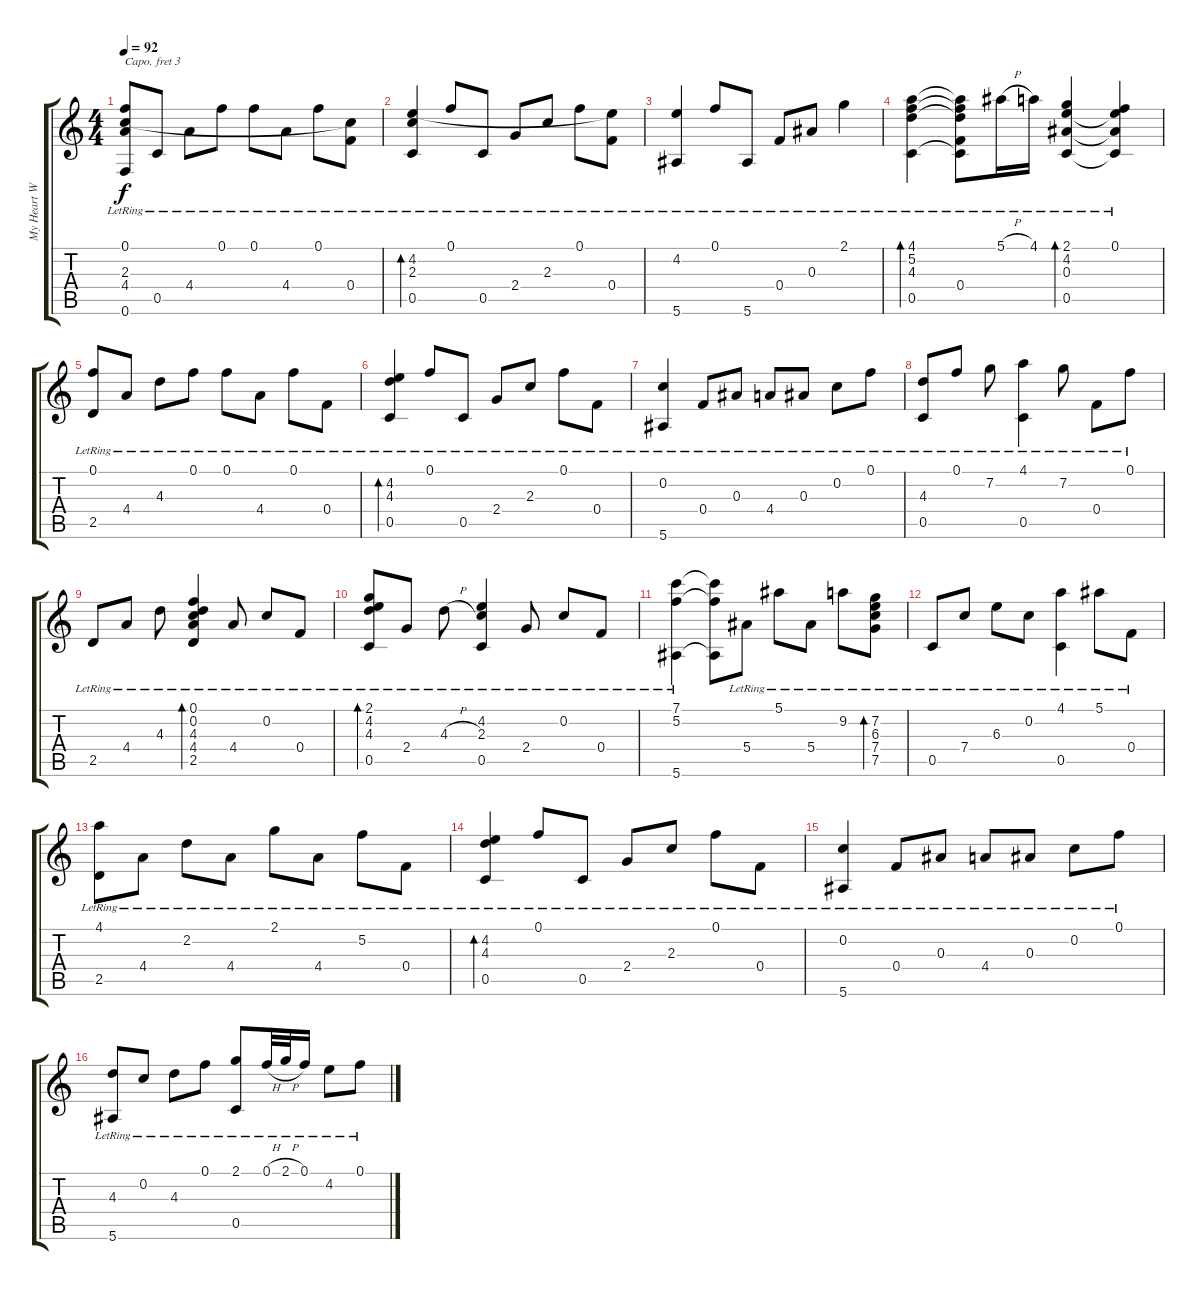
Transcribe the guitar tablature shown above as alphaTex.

\track ("My Heart Will Go On" "My Heart W") {instrument acousticguitarsteel}
\staff {score tabs}
\capo 3
\tuning (D4 A3 G3 D3 A2 D2) {hide}
\ts (4 4)
\tempo 92
\clef g2
\ks c
(0.1{lr} 2.3{lr} 4.4{lr} 0.6{lr}).8{dy f} 0.5{lr}.8 4.4{lr}.8 0.1{lr}.8 0.1{lr}.8 4.4{lr}.8 0.1{lr}.8 (2.3{t} 0.4{lr}).8 |
(4.2{lr} 2.3{lr} 0.5{lr}).4{bd 480} 0.1{lr}.8 0.5{lr}.8 2.4{lr}.8 2.3{lr}.8 0.1{lr}.8 (4.2{t} 0.4{lr}).8 |
(4.2{lr} 5.6{lr}).4 0.1{lr}.8 5.6{lr}.8 0.4{lr}.8 0.3{lr}.8 2.1{lr}.4 |
(4.1{lr} 5.2{lr} 4.3{lr} 0.5{lr}).4{bd 240} (4.1{t} 5.2{t} 4.3{t} 0.4{lr} 0.5{t}).8 5.1{h lr}.16 4.1{lr}.16 (2.1{lr} 4.2{lr} 0.3{lr} 0.5{lr}).4{bd 240} (0.1{lr} 4.2{t} 0.3{t} 0.5{t}).4 |
(0.1{lr} 2.5{lr}).8 4.4{lr}.8 4.3{lr}.8 0.1{lr}.8 0.1{lr}.8 4.4{lr}.8 0.1{lr}.8 0.4{lr}.8 |
(4.2{lr} 4.3{lr} 0.5{lr}).4{bd 240} 0.1{lr}.8 0.5{lr}.8 2.4{lr}.8 2.3{lr}.8 0.1{lr}.8 0.4{lr}.8 |
(0.2{lr} 5.6{lr}).4 0.4{lr}.8 0.3{lr}.8 4.4{lr}.8 0.3{lr}.8 0.2{lr}.8 0.1{lr}.8 |
(4.3{lr} 0.5{lr}).8 0.1{lr}.8 7.2{lr}.8 (4.1{lr} 0.5{lr}).4 7.2{lr}.8 0.4{lr}.8 0.1{lr}.8 |
2.5{lr}.8 4.4{lr}.8 4.3{lr}.8 (0.1{lr} 0.2{lr} 4.3{lr} 4.4{lr} 2.5{lr}).4{bd 240} 4.4{lr}.8 0.2{lr}.8 0.4{lr}.8 |
(2.1{lr} 4.2{lr} 4.3{lr} 0.5{lr}).8{bd 240} 2.4{lr}.8 4.3{h lr}.8 (4.2{lr} 2.3{lr} 0.5{lr}).4 2.4{lr}.8 0.2{lr}.8 0.4{lr}.8 |
(7.1{lr} 5.2{lr} 5.6{lr}).4 (7.1{t} 5.2{t} 5.6{t}).8 5.4{lr}.8 5.1{lr}.8 5.4{lr}.8 9.2{lr}.8 (7.2{lr} 6.3{lr} 7.4{lr} 7.5{lr}).8{bd 240} |
0.5{lr}.8 7.4{lr}.8 6.3{lr}.8 0.2{lr}.8 (4.1{lr} 0.5{lr}).4 5.1{lr}.8 0.4{lr}.8 |
(4.1{lr} 2.5{lr}).8 4.4{lr}.8 2.2{lr}.8 4.4{lr}.8 2.1{lr}.8 4.4{lr}.8 5.2{lr}.8 0.4{lr}.8 |
(4.2{lr} 4.3{lr} 0.5{lr}).4{bd 240} 0.1{lr}.8 0.5{lr}.8 2.4{lr}.8 2.3{lr}.8 0.1{lr}.8 0.4{lr}.8 |
(0.2{lr} 5.6{lr}).4 0.4{lr}.8 0.3{lr}.8 4.4{lr}.8 0.3{lr}.8 0.2{lr}.8 0.1{lr}.8 |
(4.3{lr} 5.6{lr}).8 0.2{lr}.8 4.3{lr}.8 0.1{lr}.8 (2.1{lr} 0.5{lr}).8 0.1{h lr}.32 2.1{h lr}.32 0.1{lr}.16 4.2{lr}.8 0.1{lr}.8
